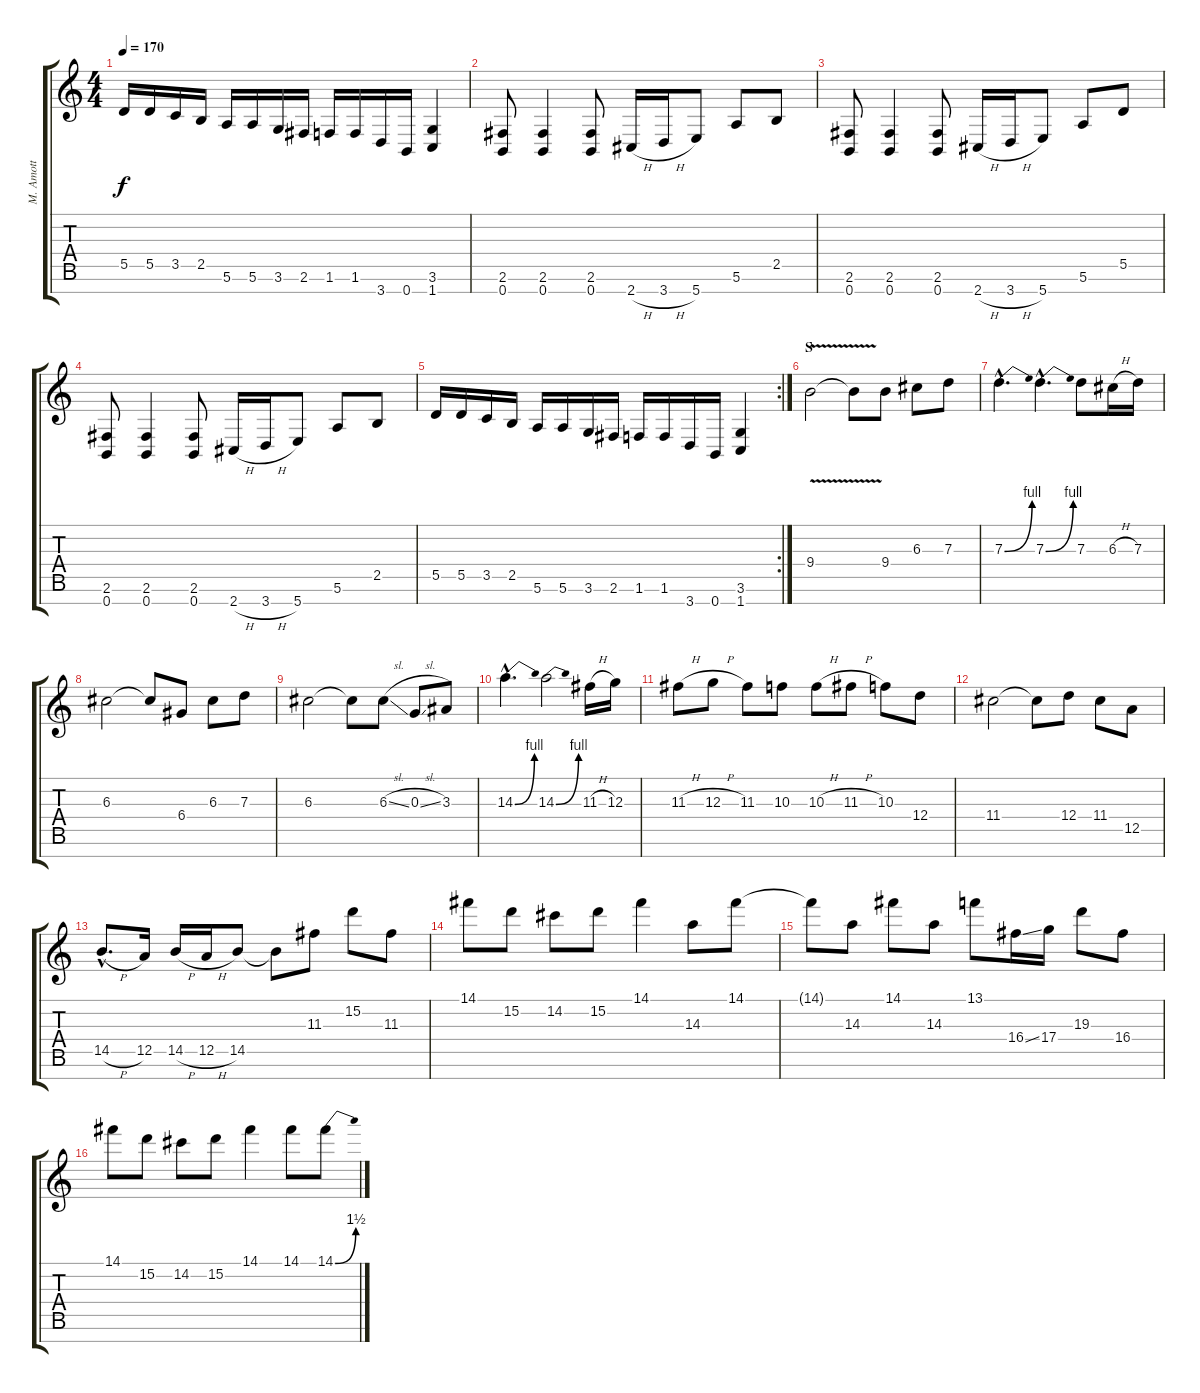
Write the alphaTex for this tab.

\track ("M. Amott" "M. Amott") {instrument distortionguitar}
\staff {score tabs}
\tuning (E4 B3 G3 D3 A2 E2 B1) {hide}
\ts (4 4)
\tempo 170
\clef g2
\ks c
5.5.16{dy f} 5.5.16 3.5.16 2.5.16 5.6.16 5.6.16 3.6.16 2.6.16 1.6.16 1.6.16 3.7.16 0.7.16 (3.6 1.7).4 |
(2.6 0.7).8 (2.6 0.7).4 (2.6 0.7).8 2.7{h}.16 3.7{h}.16 5.7.8 5.6.8 2.5.8 |
(2.6 0.7).8 (2.6 0.7).4 (2.6 0.7).8 2.7{h}.16 3.7{h}.16 5.7.8 5.6.8 5.5.8 |
(2.6 0.7).8 (2.6 0.7).4 (2.6 0.7).8 2.7{h}.16 3.7{h}.16 5.7.8 5.6.8 2.5.8 |
\rc 2
5.5.16 5.5.16 3.5.16 2.5.16 5.6.16 5.6.16 3.6.16 2.6.16 1.6.16 1.6.16 3.7.16 0.7.16 (3.6 1.7).4 |
\section ("" "S")
9.4{v}.2 9.4{t}.8 9.4.8 6.3.8 7.3.8 |
7.3{be (bend 0 0 60 4) hac}.4{d} 7.3{be (bend 0 0 60 4) hac}.4{d} 7.3.8 6.3{h}.16 7.3.16 |
6.3.2 6.3{t}.8 6.4.8 6.3.8 7.3.8 |
6.3.2 6.3{t}.8 6.3{sl}.8 0.3{sl}.8 3.3.8 |
14.3{be (bend 0 0 60 4) hac}.4{d} 14.3{be (bend 0 0 60 4)}.2 11.3{h}.16 12.3.16 |
11.3{h}.8 12.3{h}.8 11.3.8 10.3.8 10.3{h}.8 11.3{h}.8 10.3.8 12.4.8 |
11.4.2 11.4{t}.8 12.4.8 11.4.8 12.5.8 |
14.5{h hac}.8{d} 12.5.16 14.5{h}.16 12.5{h}.16 14.5.8 14.5{t}.8 11.3.8 15.2.8 11.3.8 |
14.1.8 15.2.8 14.2.8 15.2.8 14.1.4 14.3.8 14.1.8 |
14.1{t}.8 14.3.8 14.1.8 14.3.8 13.1.8 16.4{ss}.16 17.4.16 19.3.8 16.4.8 |
14.1.8 15.2.8 14.2.8 15.2.8 14.1.4 14.1.8 14.1{be (bend 0 0 60 6)}.8
